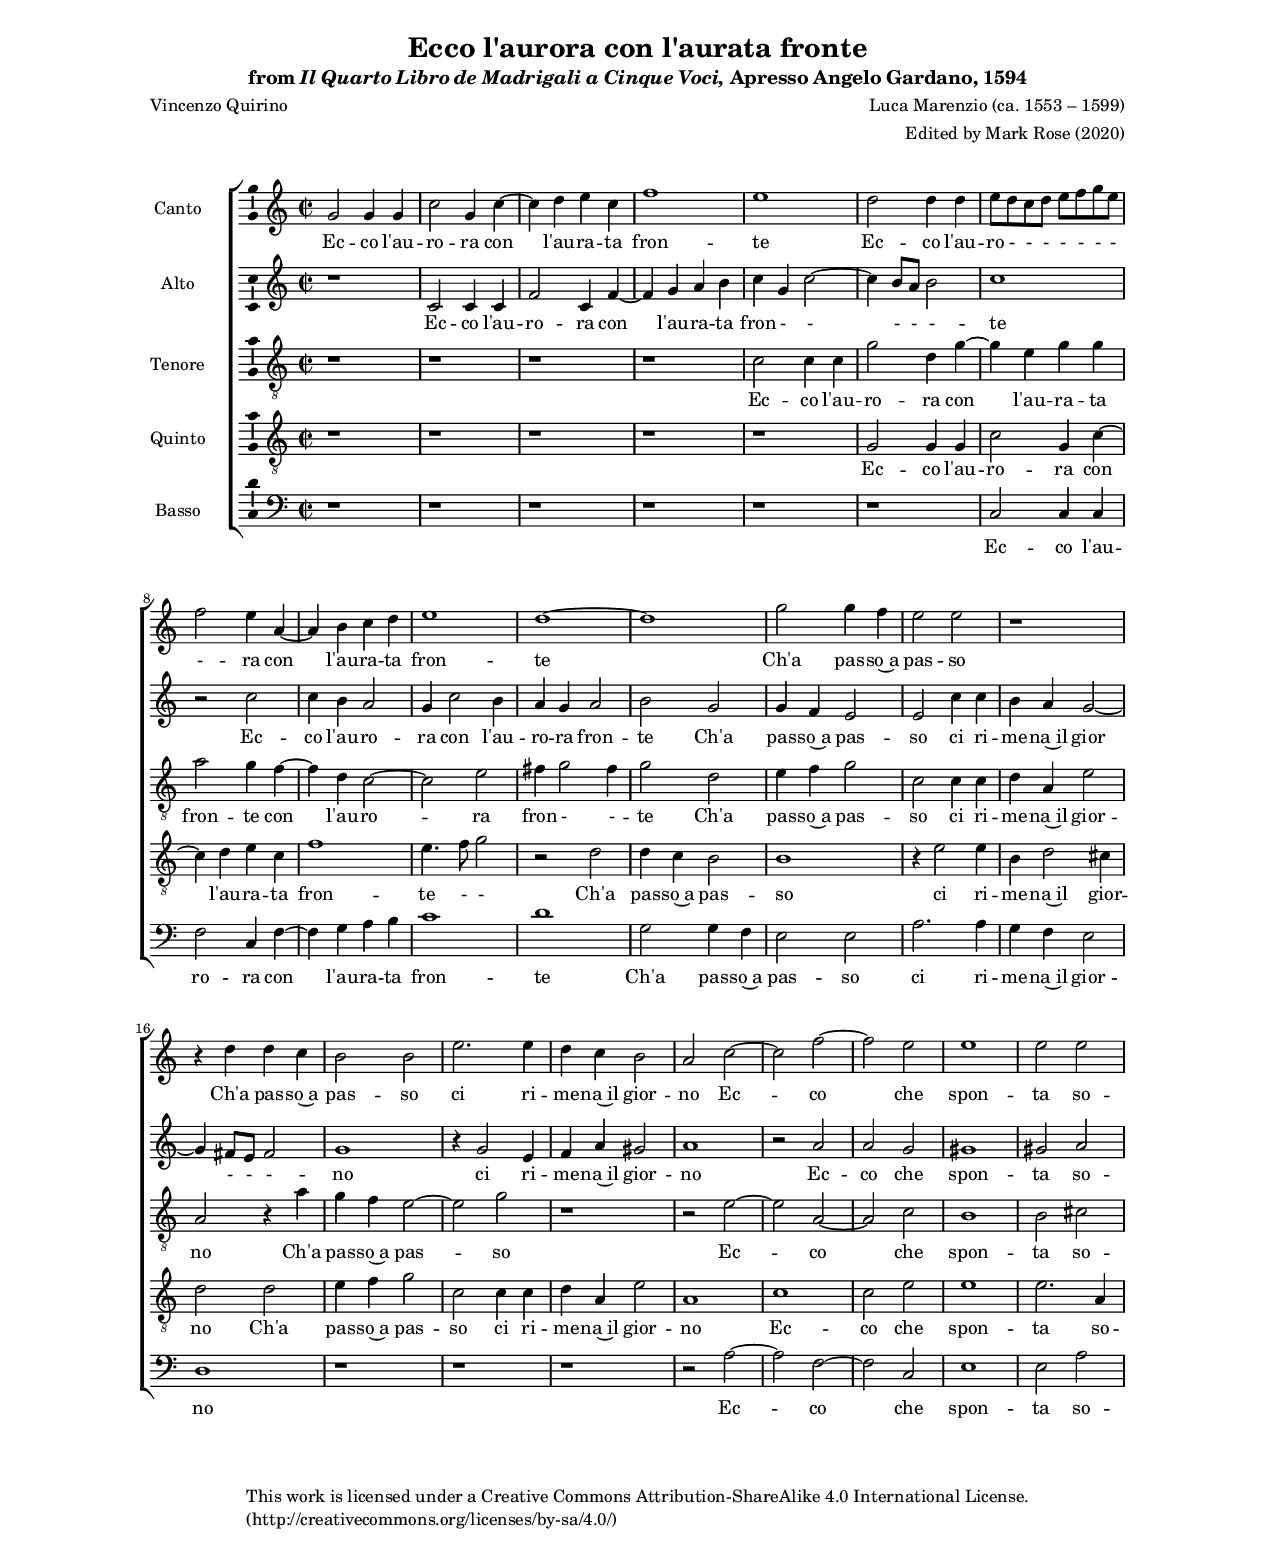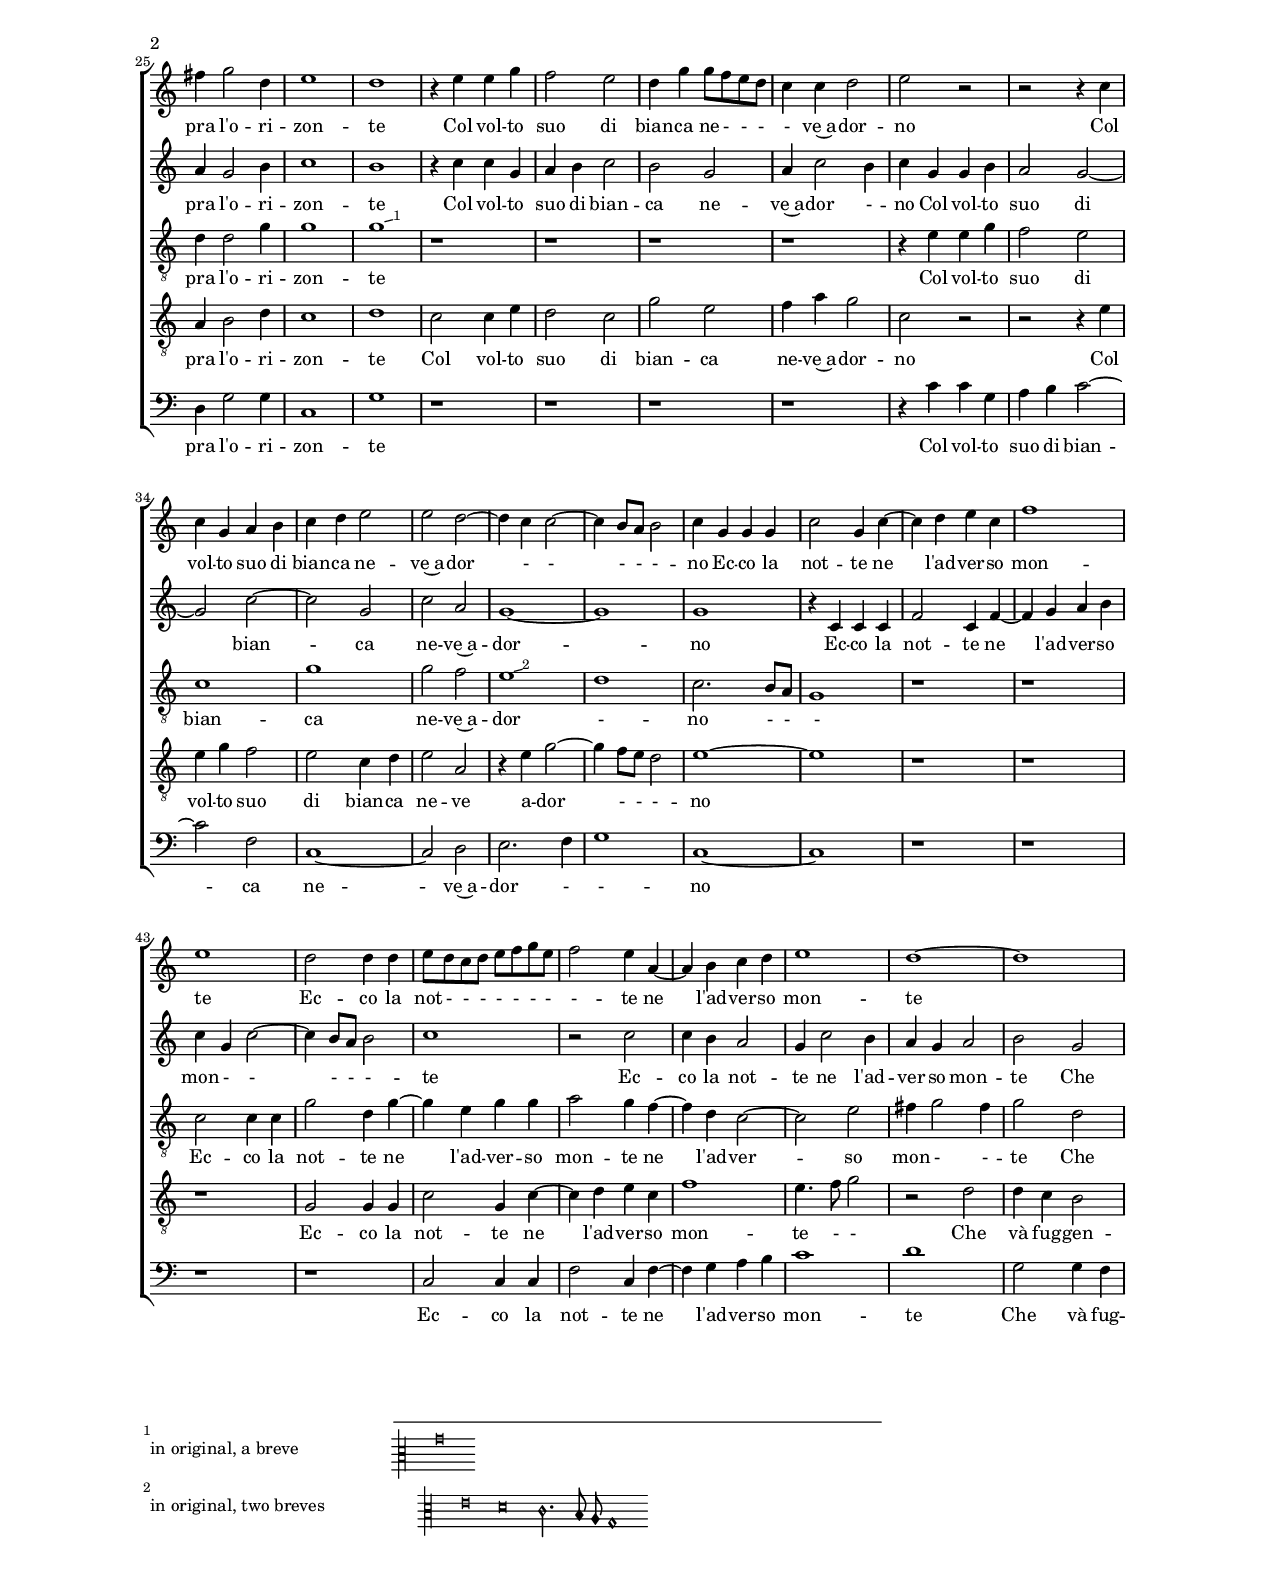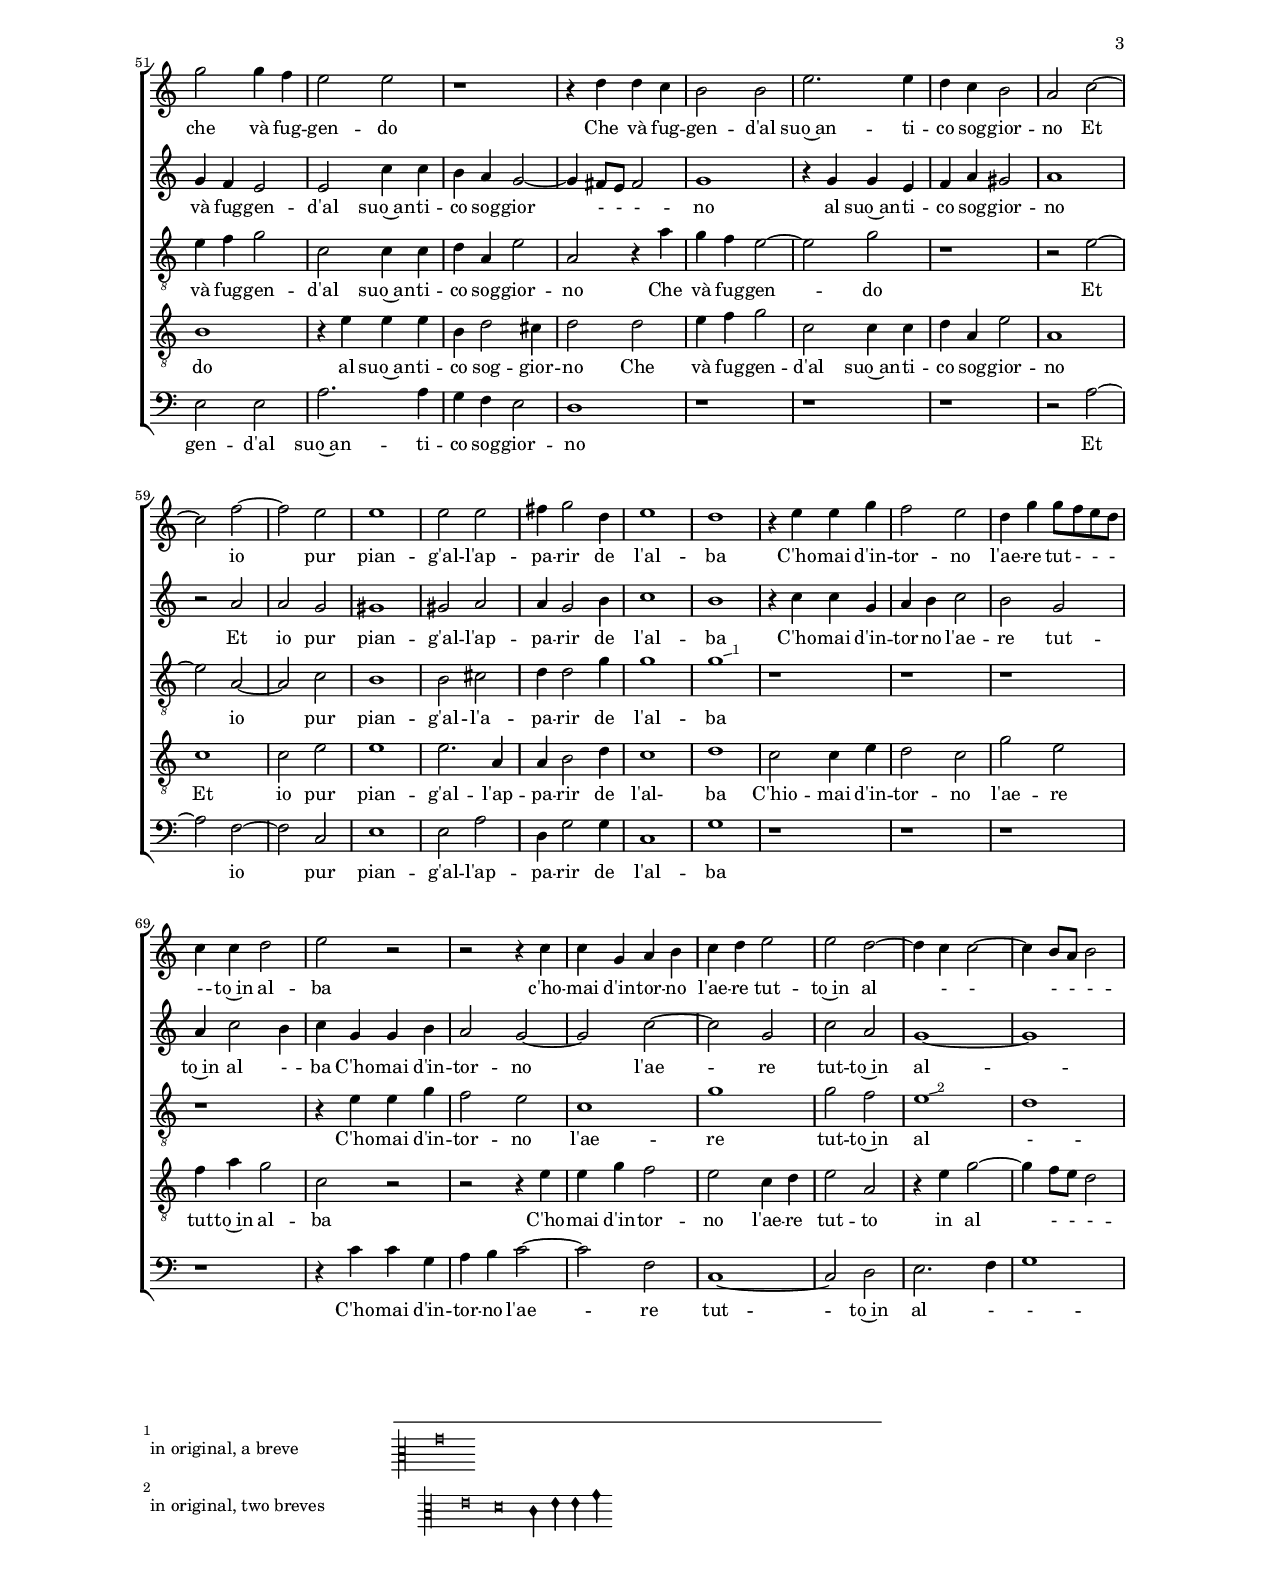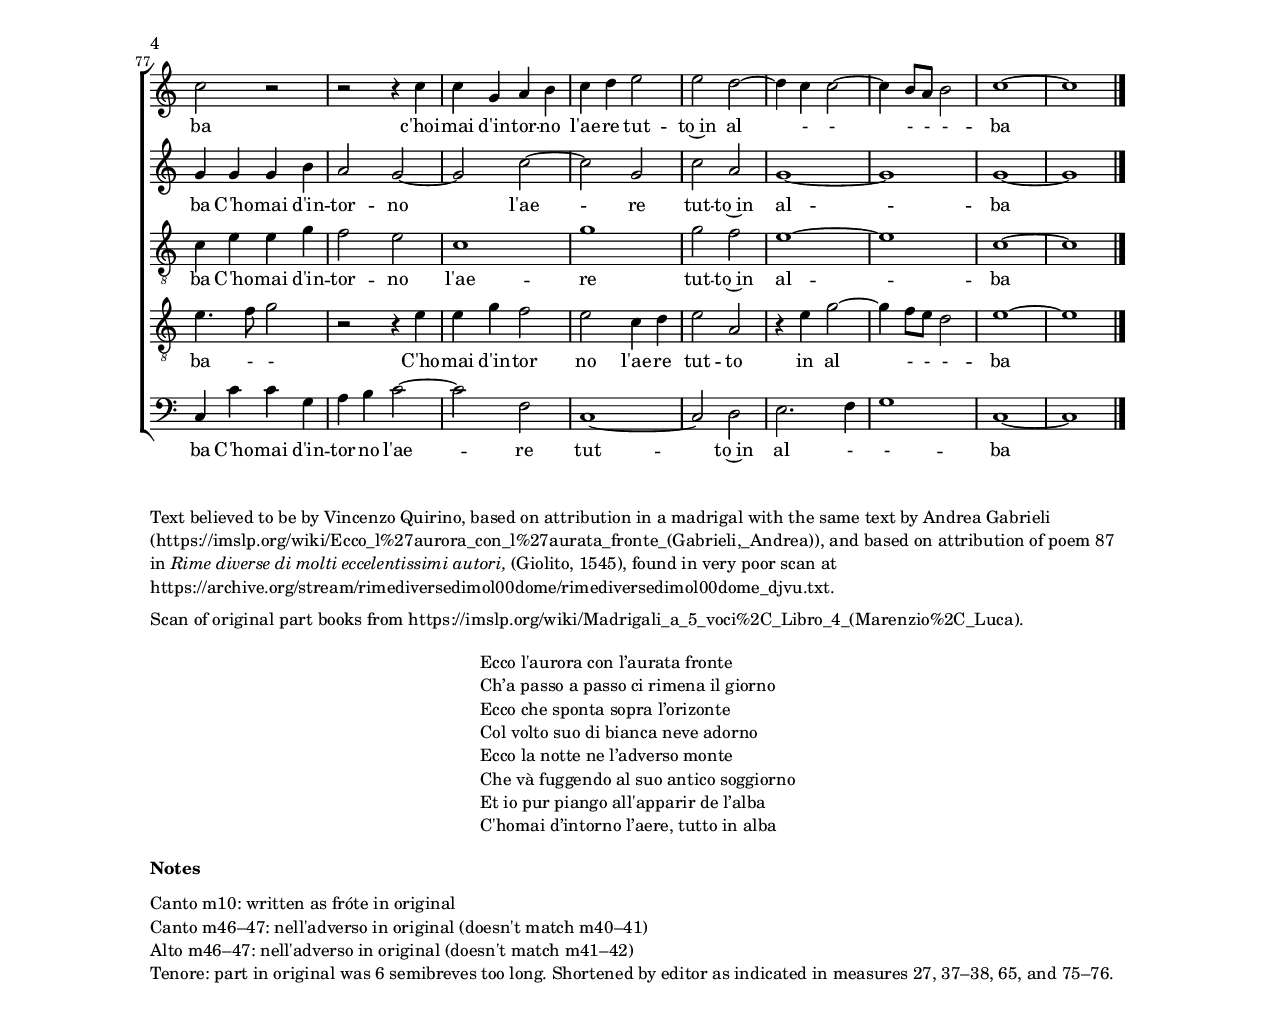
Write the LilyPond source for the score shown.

\language "english"

global = {
  \key c \major
  \time 2/2
}

ficta = { \once \set suggestAccidentals = ##t }

cantoNotes = {
  \transpose c' c'' {
    \set Staff.instrumentName = #"Canto  "

    \clef "treble"
    \relative c' {
      % line 1
      g2 g4 g4 c2 g4 c2 d4 e4 c4 f1 e1
      d2 d4 d4 e8 d c d e f g e f2 e4 a,2 b4 c4 d4 e1 d\breve
      g2 g4 f4

      % line 2
      e2 e2
      r1 r4 d4 d4 c4 b2 b2
      e2. e4 d4 c4 b2 a2
      c1 f1 e2 e1 e2 e2 fs4 g2 d4 e1 d1
      r4 e4 e4 g4 f2 e2 d4 g4

      % line 3
      g8 f e d c4 c4 d2 e2
      r2 r2 r4 c4 c4 g4 a4 b4 c4 d4 e2 e2 d2. c4 c2. b8 a8 b2 c4
      g4 g4 g4 c2 g4 c2 d4 e4 c4 f1

      % line 4
      e1
      d2 d4 d4 e8 d c d e f g e f2 e4 a,2 b4 c4 d4 e1 d\breve
      g2 g4 f4 e2 e2
      r1 r4 d4 d4 c4 b2 b2 e2. e4 d4 c4 b2

      % line 5
      a2
      c1 f1 e2 e1 e2 e2 fs4 g2 d4 e1 d1
      r4 e4 e4 g4 f2 e2 d4 g4 g8 f e d c4 c4 d2 e2
      r2 r2 r4 c4 c4 g4

      % line 6
      a4 b4 c4 d4 e2 e2 d2. c4 c2. b8 a8 b2 c2
      r2 r2 r4 c4 c4 g4 a4 b4 c4 d4 e2 e2 d2. c4 c2. b8 a8 b2 c\breve
    }
    \override Staff.BarLine.transparent = ##f
    \bar "|."
  }
}

cantoLyrics = \lyricmode {
  % line 1
  Ec -- co l'au -- ro -- ra con l'au -- ra -- ta fron -- te
  Ec -- co l'au -- ro - - - - - - - - -- ra con l'au -- ra -- ta fron -- te
  Ch'a pas -- so~a

  % line 2
  pas -- so
  Ch'a pas -- so~a pas -- so
  ci ri -- me -- na~il gior -- no
  Ec -- co che spon -- ta so -- pra l'o -- ri -- zon -- te
  Col vol -- to suo di bian -- ca

  % line 3
  ne - - - - ve~a -- dor -- no
  Col vol -- to suo di bian -- ca ne -- ve~a -- dor - - - - - -- no
  Ec -- co la not -- te ne l'ad -- ver -- so mon --

  % line 4
  te
  Ec -- co la not - - - - - - - - -- te ne l'ad -- ver -- so mon -- te
  che và fug -- gen -- do
  Che và fug -- gen -- d'al suo~an -- ti -- co sog -- gior --

  % line 5
  no
  Et io pur pian -- g'al -- l'ap -- pa -- rir de l'al -- ba
  C'ho -- mai d'in -- tor -- no l'ae -- re tut - - - - -- to~in al -- ba
  c'ho -- mai d'in --

  % line 6
  tor -- no l'ae -- re tut -- to~in al - - - - - -- ba
  c'hoi -- mai d'in -- tor -- no l'ae -- re tut -- to~in al - - - - - -- ba

}

altoNotes = {
  \transpose c' c'' {
    \set Staff.instrumentName = #"Alto  "

    \clef "treble"
    \relative c {
      % line 1
      r1 c2 c4 c4 f2 c4 f2 g4 a4 b4 c4 g4 c2. b8 a8 b2 c1
      r2 c2 c4 b4 a2 g4 c2 b4 a4 g4 a2 b2

      % line 2
      g2 g4 f4 e2 e2 c'4 c4 b4 a4 g2. fs8 e8 fs2 g1
      r4 g2 e4 f4 a4 gs2 a1
      r2 a2 a2 g2 gs1 gs2 a2 a4 g2 b4 c1 b1

      % line 3
      r4 c4 c4 g4 a4 b4 c2 b2 g2 a4 c2 b4 c4
      g4 g4 b4 a2 g1 c1 g2 c2 a2 g\breve g1
      r4 c,4 c4 c4 f2 c4 f2 g4 a4 b4

      % line 4
      c4 g4 c2. b8 a8 b2 c1
      r2 c2 c4 b4 a2 g4 c2 b4 a4 g4 a2 b2
      g2 g4 f4 e2 e2 c'4 c4 b4 a4 g2. fs8 e8 fs2 g1

      % line 5
      r4 g4 g4 e4 f4 a4 gs2 a1
      r2 a2 a2 g2 gs1 gs2 a2 a4 g2 b4 c1 b1
      r4 c4 c4 g4 a4 b4 c2 b2 g2 a4 c2 b4

      % line 6
      c4 g4 g4 b4 a2 g1 c1 g2 c2 a2 g\breve g4
      g4 g4 b4 a2 g1 c1 g2 c2 a2 g\breve g\breve

    }
  }
}

altoLyrics = \lyricmode {
  % line 1
  Ec -- co l'au -- ro -- ra con l'au -- ra -- ta fron - - - - - -- te
  Ec -- co l'au -- ro -- ra con l'au -- ro -- ra fron -- te

  % line 2
  Ch'a pas -- so~a pas -- so ci ri -- me -- na~il gior - - - -- no
  ci ri -- me -- na~il gior -- no
  Ec -- co che spon -- ta so -- pra l'o -- ri -- zon -- te

  % line 3
  Col vol -- to suo di bian -- ca ne -- ve~a -- dor - -- no
  Col vol -- to suo di bian -- ca ne -- ve~a -- dor -- no
  Ec -- co la not -- te ne l'ad -- ver -- so

  % line 4
  mon - - - - - -- te
  Ec -- co la not -- te ne l'ad -- ver -- so mon -- te
  Che và fug -- gen -- d'al suo~an -- ti -- co sog -- gior - - - -- no

  % line 5
  al suo~an -- ti -- co sog -- gior -- no
  Et io pur pian -- g'al -- l'ap -- pa -- rir de l'al -- ba
  C'ho -- mai d'in -- tor -- no l'ae -- re tut -- to~in al - --

  % line 6
  ba
  C'ho -- mai d'in -- tor -- no l'ae -- re tut -- to~in al -- ba
  C'ho -- mai d'in -- tor -- no l'ae -- re tut -- to~in al -- ba
}

tenoreNotes = {
  \transpose c' c' {
    \set Staff.instrumentName = #"Tenore  "

    \clef "treble_8"
    \relative c' {
      % line 1
      r\breve*2
      c2 c4 c4 g'2 d4 g2 e4 g4 g4 a2 g4 f2 d4 c1 e2
      fs4 g2 fs4 g2 d2 e4 f4 g2 c,2 c4 c4

      % line 2
      d4 a4 e'2 a,2
      r4 a'4 g4 f4 e1 g2
      r1 r2 e1 a,1 c2 b1 b2 cs2 d4 d2 g4 g1 \footnote #'(1 . 0.25) \markup { "in original, a breve"
        \score {
          \relative c' {
            \set Score.skipBars = ##t
            \once \override Staff.TimeSignature.style = #'mensural
            \override Voice.NoteHead.style = #'petrucci
            \override Voice.Rest.style = #'petrucci
            \clef "petrucci-c3"
            g'\breve }
          \layout {
            \context {
              \Staff
              \remove "Time_signature_engraver"
              \remove "Bar_engraver"
            }
          }
        }
      } g1 % ! last note was g\breve
      r\breve r\breve % ! was: r\breve r1
      r4 e4 e4 g4 f2 e2 c1 g'1 g2 f2

      % line 3
      \footnote #'(1 . 0.25) \markup { "in original, two breves"
        \score {
          \relative c' {
            \set Score.skipBars = ##t
            \override Score.SpacingSpanner.spacing-increment = #1.0
            \once \override Staff.TimeSignature.style = #'mensural
            \override Voice.NoteHead.style = #'petrucci
            \override Voice.Rest.style = #'petrucci
            \clef "petrucci-c3"
            \autoBeamOff
            e\breve d\breve c2. b8 a8 g1
          }
          \layout {
            \context {
              \Staff
              \remove "Time_signature_engraver"
              \remove "Bar_engraver"
            }
          }
        }
      }
      e1 d1 % ! was: e\breve d\breve 
      c2. b8 a8 g1
      r\breve c2 c4 c4 g'2 d4 g2 e4 g4 g4 a2 g4 f2 d4 c1 e2
          fs4 g2 fs4 g2
      d2 e4 f4 g2 c,2 c4 c4 d4 a4

      % line 4
      e'2 a,2
      r4 a'4 g4 f4 e1 g2
      r1 r2 e1 a,1 c2 b1 b2 cs2 d4 d2 g4 g1
      \footnote #'(1 . 0.25) \markup { "in original, a breve"
        \score {
          \relative c' {
            \set Score.skipBars = ##t
            \once \override Staff.TimeSignature.style = #'mensural
            \override Voice.NoteHead.style = #'petrucci
            \override Voice.Rest.style = #'petrucci
            \clef "petrucci-c3"
            g'\breve }
          \layout {
            \context {
              \Staff
              \remove "Time_signature_engraver"
              \remove "Bar_engraver"
            }
          }
        }
      }
      g1 % ! was: g\breve
      r\breve
      r\breve % ! was: r1
      r4 e4 e4 g4 f2 e2 c1 g'1 g2 f2
      \footnote #'(1 . 0.25) \markup { "in original, two breves"
        \score {
          \relative c' {
            \set Score.skipBars = ##t
            \override Score.SpacingSpanner.spacing-increment = #1.0
            \once \override Staff.TimeSignature.style = #'mensural
            \override Voice.NoteHead.style = #'petrucci
            \override Voice.Rest.style = #'petrucci
            \clef "petrucci-c3"
            e\breve d\breve c4 e4 e4 g4
          }
          \layout {
            \context {
              \Staff
              \remove "Time_signature_engraver"
              \remove "Bar_engraver"
            }
          }
        }
      }
      e1 d1 % ! was: e\breve d\breve

      % line 5
      c4
      e4 e4 g4 f2 e2
      c1 g'1 
      g2 f2 e\breve c\breve

      % line 6
    }
  }
}

tenoreLyrics = \lyricmode {
  % line 1
  Ec -- co l'au -- ro -- ra con l'au -- ra -- ta fron -- te
  con l'au -- ro -- ra fron - - -- te
  Ch'a pas -- so~a pas -- so ci ri --

  % line 2
  me -- na~il gior -- no
  Ch'a pas -- so~a pas -- so
  Ec -- co che spon -- ta so -- pra l'o -- ri -- zon -- te
  Col vol -- to suo di bian -- ca ne -- ve~a --

  % line 3
  dor - -- no - - -
  Ec -- co la not -- te ne l'ad -- ver -- so mon -- te ne l'ad -- ver -- so
      mon - - -- te
  Che và fug -- gen -- d'al suo~an -- ti -- co sog --

  % line 4
  gior -- no
  Che và fug -- gen -- do
  Et io pur pian -- g'al -- l'a -- pa -- rir de l'al -- ba
  C'ho -- mai d'in -- tor -- no l'ae -- re tut -- to~in al - --

  % line 5
  ba
  C'ho -- mai d'in -- tor -- no l'ae -- re tut -- to~in al -- ba
}

bassoNotes = {
  \transpose c' c' {
    \set Staff.instrumentName = #"Basso  "

    \clef "bass"
    \relative c {
      % line 1
      r\breve*2 r\breve
      c2 c4 c4 f2 c4 f2 g4 a4 b4 c1 d1
      g,2 g4 f4 e2 e2 a2. a4 g4 f4 e2 d1
      r\breve r1 r2 a'1 f1 c2
      
      % line 2
      e1 e2 a2 d,4 g2 g4 c,1 g'1
      r\breve*2 r4 c4 c4 g4 a4 b4 c1 f,2 c1. d2 e2. f4 g1 c,\breve
      r\breve*2 c2 c4 c4 f2 c4 f2 g4 a4 b4 c1 d1

      % line 3
      g,2 g4 f4 e2 e2 a2. a4 g4 f4 e2 d1
      r\breve r1 r2 a'1 f1 c2 e1 e2 a2 d,4 g2 g4 c,1 g'1
      r\breve*2 r4 c4 c4 g4 a4 b4 c1 f,2

      % line 4
      c1. d2 e2. f4 g1 c,4 c'4 c4 g4 a4 b4 c1 f,2 c1. d2 e2. f4 g1 c,\breve

      % line 5
    }
  }
}

bassoLyrics = \lyricmode {
  % line 1
  Ec -- co l'au -- ro -- ra con l'au -- ra -- ta fron -- te
  Ch'a pas -- so~a pas -- so ci ri -- me -- na~il gior -- no
  Ec -- co che

  % line 2
  spon -- ta so -- pra l'o -- ri -- zon -- te
  Col vol -- to suo di bian -- ca ne -- ve~a -- dor - - -- no
  Ec -- co la not -- te ne l'ad -- ver -- so mon -- te

  % line 3
  Che và fug -- gen -- d'al suo~an -- ti -- co sog -- gior -- no
  Et io pur pian -- g'al -- l'ap -- pa -- rir de l'al -- ba
  C'ho -- mai d'in -- tor -- no l'ae -- re

  % line 4
  tut -- to~in al - - -- ba
  C'ho -- mai d'in -- tor -- no l'ae -- re tut -- to~in al - - -- ba
}

quintoNotes = {
  \transpose c' c' {
    \set Staff.instrumentName = #"Quinto  "

    \clef "treble_8"
    \relative c' {
      % line 1
      r\breve*2 r1
      g2 g4 g4 c2 g4 c2 d4 e4 c4 f1 e4. f8 g2
      r2 d2 d4 c4 b2 b1
      r4 e2 e4 b4 d2 cs4 d2 d2
      
      % line 2
      e4 f4 g2 c,2 c4 c4 d4 a4 e'2 a,1
      c1 c2 e2 e1 e2. a,4 a4 b2 d4 c1 d1
      c2 c4 e4 d2 c2 g'2 e2 f4 a4 g2 c,2
      r2 r2 r4 e4

      % line 3
      e4 g4 f2 e2 c4 d4 e2 a,2
      r4 e'4 g2. f8 e8 d2 e\breve
      r\breve r1 g,2 g4 g4 c2 g4 c2 d4 e4 c4 f1 e4. f8 g2
      r2 d2 d4 c4 b2 b1

      % line 4
      r4 e4 e4 e4 b4 d2 cs4 d2 d2 e4 f4 g2 c,2
      c4 c4 d4 a4 e'2 a,1
      c1 c2 e2 e1 e2. a,4 a4 b2 d4 c1 d1
      c2 c4 e4

      % line 5
      d2 c2 g'2 e2 f4 a4 g2 c,2
      r2 r2 r4 e4 e4 g4 f2 e2 c4 d4 e2 a,2
      r4 e'4 g2. f8 e8 d2 e4. f8 g2
      r2 r4 e4 e4 g4 f2

      % line 6
      e2 c4 d4 e2 a,2
      r4 e'4 g2. f8 e8 d2 e\breve
    }
  }
}

quintoLyrics = \lyricmode {
  % line 1
  Ec -- co l'au -- ro -- ra con l'au -- ra -- ta fron -- te - -
  Ch'a pas -- so~a pas -- so
  ci ri -- me -- na~il gior -- no
  Ch'a

  % line 2
  pas -- so~a pas -- so ci ri -- me -- na~il  gior -- no
  Ec -- co che spon -- ta so -- pra l'o -- ri -- zon -- te
  Col vol -- to suo di bian -- ca ne -- ve~a -- dor -- no
  Col

  % line 3
  vol -- to suo di bian -- ca ne -- ve
  a -- dor - - - -- no
  Ec -- co la not -- te ne l'ad -- ver -- so mon -- te - -
  Che và fug -- gen -- do

  % line 4
  al suo~an -- ti -- co sog -- gior -- no
  Che và fug -- gen -- d'al suo~an -- ti -- co sog -- gior -- no
  Et io pur pian -- g'al -- l'ap -- pa -- rir de l'al- ba
  C'hio -- mai d'in --

  % line 5
  tor -- no l'ae -- re tut -- to~in al -- ba
  C'ho -- mai d'in -- tor -- no l'ae -- re tut -- to
  in al - - - -- ba - -
  C'ho -- mai d'in -- tor

  % line 6
  no l'ae -- re tut -- to
  in al - - - -- ba
}

\header{
  title = "Ecco l'aurora con l'aurata fronte"
  subtitle = \markup { from \italic { Il Quarto Libro de Madrigali a Cinque Voci, } Apresso Angelo Gardano, 1594 }
  composer = "Luca Marenzio (ca. 1553 – 1599)"
  arranger = "Edited by Mark Rose (2020)"
  poet = "Vincenzo Quirino"
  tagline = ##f
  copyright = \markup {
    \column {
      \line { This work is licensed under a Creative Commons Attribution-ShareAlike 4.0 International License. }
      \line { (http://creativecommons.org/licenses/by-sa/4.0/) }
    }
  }
}

#(set-global-staff-size 15)

\paper {
  #(include-special-characters) % So we can use HTML entities.
  #(set-paper-size "letter")

  left-margin = 1\in
  right-margin = 1\in
  top-margin = 0.5\in
  bottom-margin = 0.5\in

  ragged-bottom = ##t
  system-system-spacing #'basic-distance = 15
}

\markup { \vspace #1 }

\score {
  \new ChoirStaff = choirStaff <<
    \new Voice = "cantoNotes" \with {
      \remove "Note_heads_engraver"
      \consists "Completion_heads_engraver"
      \remove "Rest_engraver"
      \consists "Completion_rest_engraver"
    } << \global \cantoNotes >>
    \new Lyrics = "cantoLyrics"
      \lyricsto cantoNotes { \cantoLyrics }

    \new Voice = "altoNotes" \with {
      \remove "Note_heads_engraver"
      \consists "Completion_heads_engraver"
      \remove "Rest_engraver"
      \consists "Completion_rest_engraver"
    } << \global \altoNotes >>
    \new Lyrics = "altoLyrics" \lyricsto altoNotes { \altoLyrics }

    \new Voice = "tenoreNotes" \with {
      \remove "Note_heads_engraver"
      \consists "Completion_heads_engraver"
      \remove "Rest_engraver"
      \consists "Completion_rest_engraver"
    } << \global \tenoreNotes >>
    \new Lyrics = "tenoreLyrics" \lyricsto tenoreNotes { \tenoreLyrics }

    \new Voice = "quintoNotes" \with {
      \remove "Note_heads_engraver"
      \consists "Completion_heads_engraver"
      \remove "Rest_engraver"
      \consists "Completion_rest_engraver"
    } << \global \quintoNotes >>
    \new Lyrics = "quintoLyrics"
      \lyricsto quintoNotes { \quintoLyrics }

    \new Voice = "bassoNotes" \with {
      \remove "Note_heads_engraver"
      \consists "Completion_heads_engraver"
      \remove "Rest_engraver"
      \consists "Completion_rest_engraver"
    } << \global \bassoNotes >>
    \new Lyrics = "bassoLyrics" \lyricsto bassoNotes { \bassoLyrics }
  >>

  \layout {
    \context {
      \Score

      % incipit should not start with a start delimiter
      \remove "System_start_delimiter_engraver"
    }

    \context {
      \Voice

      \consists "Ambitus_engraver"

      % The command below can be commented out in
      % short scores, but especially for large scores you
      % will typically yield better line breaking and improve
      % overall spacing if you do not comment the command out.

      \remove "Forbid_line_break_engraver"
    }
  }
  \midi { \tempo 2 = 80 }
}

\markuplist {
  \vspace #1
  \wordwrap-lines {
    Text believed to be by Vincenzo Quirino, based on attribution in a madrigal with the same text by Andrea Gabrieli (https://imslp.org/wiki/Ecco_l%27aurora_con_l%27aurata_fronte_(Gabrieli,_Andrea)), and based on attribution of poem 87 in \italic { Rime diverse di molti eccelentissimi autori, } (Giolito, 1545), found in very poor scan at https://archive.org/stream/rimediversedimol00dome/rimediversedimol00dome_djvu.txt.
  }
  \vspace #0.5
  \column {
    \line { Scan of original part books from https://imslp.org/wiki/Madrigali_a_5_voci%2C_Libro_4_(Marenzio%2C_Luca). }
  }
  \vspace #1
}

\markup {
  \fill-line {
    \hspace #1
    \column {
      \line { Ecco l'aurora con l’aurata fronte }
      \line { Ch’a passo a passo ci rimena il giorno }
      \line { Ecco che sponta sopra l’orizonte }
      \line { Col volto suo di bianca neve adorno }
      \line { Ecco la notte ne l’adverso monte }
      \line { Che và fuggendo al suo antico soggiorno }
      \line { Et io pur piango all'apparir de l’alba }
      \line { C'homai d’intorno l’aere, tutto in alba }
    }
    \hspace #1
  }
}

\markup {
  \column {
    \vspace #1
    \line { \bold Notes }
    \vspace #0.5
    \line { Canto m10: written as "fróte" in original }
    \line { Canto m46–47: "nell'adverso" in original (doesn't match m40–41) }
    \line { Alto m46–47: "nell'adverso" in original (doesn't match m41–42) }
    \line { Tenore: part in original was 6 semibreves too long. Shortened by editor as indicated in measures 27, 37–38, 65, and 75–76. }
  }
}

\version "2.18.2"  % necessary for upgrading to future LilyPond versions.
